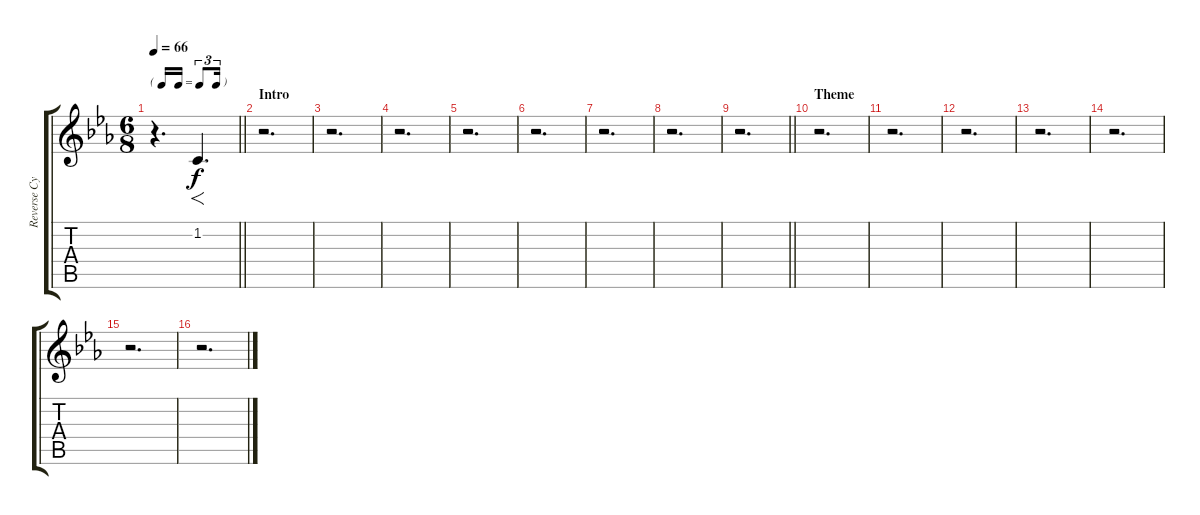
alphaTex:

\track ("Reverse Cymbal" "Reverse Cy") {instrument reversecymbal}
\staff {score tabs}
\tuning (E4 B3 G3 D3 A2 E2) {hide}
\ts (6 8)
\tf triplet16th
\tempo 66
\clef g2
\barLineRight lightlight
\ks cminor
r.4{d dy f instrument reversecymbal} 1.2.4{f d} |
\section ("" "Intro")
r.2{d} |
r.2{d} |
r.2{d} |
r.2{d} |
r.2{d} |
r.2{d} |
r.2{d} |
\barLineRight lightlight
r.2{d} |
\section ("" "Theme")
r.2{d} |
r.2{d} |
r.2{d} |
r.2{d} |
r.2{d} |
r.2{d} |
r.2{d}
